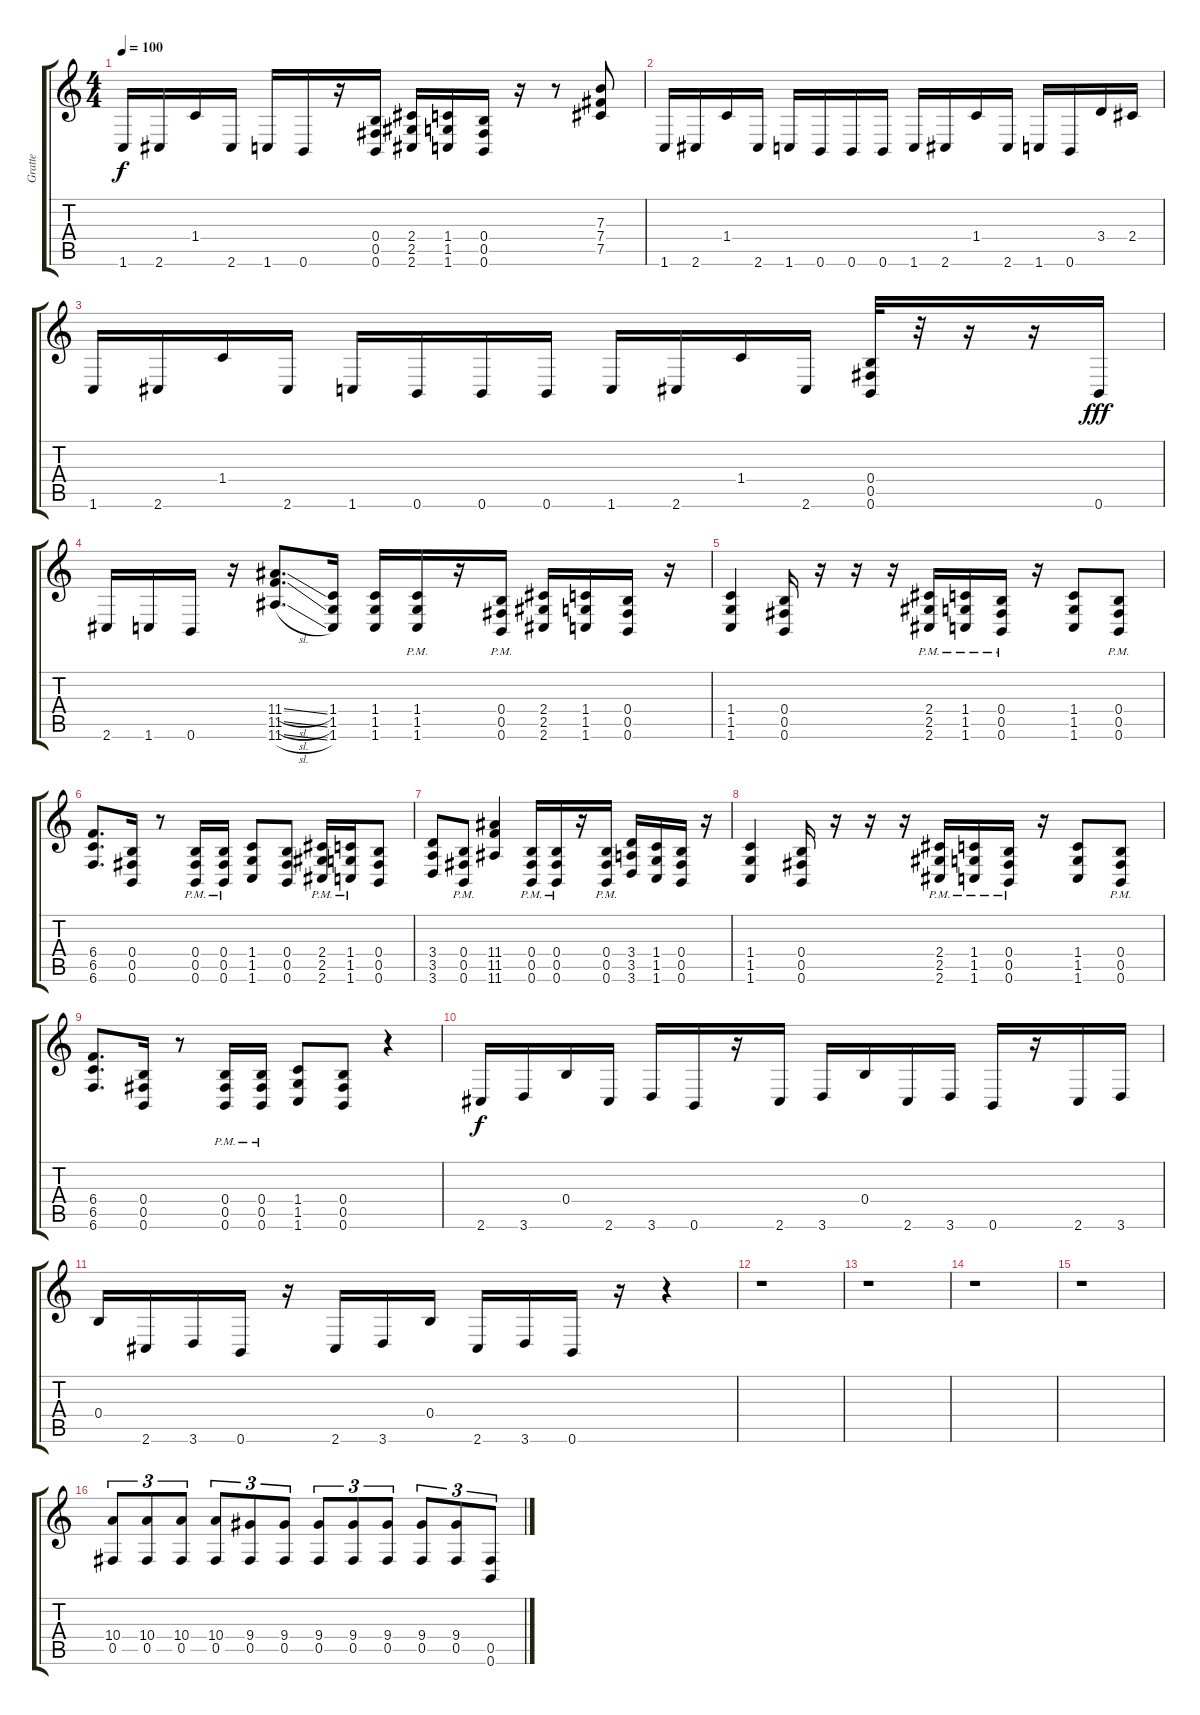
\track ("Gratte" "Gratte") {instrument distortionguitar}
\staff {score tabs}
\tuning (Db4 Ab3 E3 B2 Gb2 B1) {hide}
\ts (4 4)
\tempo 100
\clef g2
\ks c
1.6.16{dy f} 2.6.16 1.4.16 2.6.16 1.6.16 0.6.16 r.16 (0.4 0.5 0.6).16 (2.4 2.5 2.6).16 (1.4 1.5 1.6).16 (0.4 0.5 0.6).16 r.16 r.8 (7.3 7.4 7.5).8 |
1.6.16 2.6.16 1.4.16 2.6.16 1.6.16 0.6.16 0.6.16 0.6.16 1.6.16 2.6.16 1.4.16 2.6.16 1.6.16 0.6.16 3.4.16 2.4.16 |
1.6.16 2.6.16 1.4.16 2.6.16 1.6.16 0.6.16 0.6.16 0.6.16 1.6.16 2.6.16 1.4.16 2.6.16 (0.4 0.5 0.6).32 r.32 r.16 r.16 0.6.16{dy fff} |
2.6.16 1.6.16 0.6.16 r.16 (11.4{sl} 11.5{sl} 11.6{sl}).8{d} (1.4 1.5 1.6).16 (1.4 1.5 1.6).16 (1.4{pm} 1.5{pm} 1.6{pm}).16 r.16 (0.4{pm} 0.5{pm} 0.6{pm}).16 (2.4 2.5 2.6).16 (1.4 1.5 1.6).16 (0.4 0.5 0.6).16 r.16 |
(1.4 1.5 1.6).4 (0.4 0.5 0.6).16 r.16 r.16 r.16 (2.4{pm} 2.5{pm} 2.6{pm}).16 (1.4{pm} 1.5{pm} 1.6{pm}).16 (0.4{pm} 0.5{pm} 0.6{pm}).16 r.16 (1.4 1.5 1.6).8 (0.4{pm} 0.5{pm} 0.6{pm}).8 |
(6.4 6.5 6.6).8{d} (0.4 0.5 0.6).16 r.8 (0.4{pm} 0.5{pm} 0.6{pm}).16 (0.4{pm} 0.5{pm} 0.6{pm}).16 (1.4 1.5 1.6).8 (0.4 0.5 0.6).8 (2.4{pm} 2.5{pm} 2.6{pm}).16 (1.4{pm} 1.5{pm} 1.6{pm}).16 (0.4 0.5 0.6).8 |
(3.4 3.5 3.6).8 (0.4{pm} 0.5{pm} 0.6{pm}).8 (11.4 11.5 11.6).4 (0.4{pm} 0.5{pm} 0.6{pm}).16 (0.4{pm} 0.5{pm} 0.6{pm}).16 r.16 (0.4{pm} 0.5{pm} 0.6{pm}).16 (3.4 3.5 3.6).16 (1.4 1.5 1.6).16 (0.4 0.5 0.6).16 r.16 |
(1.4 1.5 1.6).4 (0.4 0.5 0.6).16 r.16 r.16 r.16 (2.4{pm} 2.5{pm} 2.6{pm}).16 (1.4{pm} 1.5{pm} 1.6{pm}).16 (0.4{pm} 0.5{pm} 0.6{pm}).16 r.16 (1.4 1.5 1.6).8 (0.4{pm} 0.5{pm} 0.6{pm}).8 |
(6.4 6.5 6.6).8{d} (0.4 0.5 0.6).16 r.8 (0.4{pm} 0.5{pm} 0.6{pm}).16 (0.4{pm} 0.5{pm} 0.6{pm}).16 (1.4 1.5 1.6).8 (0.4 0.5 0.6).8 r.4 |
2.6.16{dy f volume 13 balance 0} 3.6.16 0.4.16 2.6.16 3.6.16 0.6.16 r.16 2.6.16 3.6.16 0.4.16 2.6.16 3.6.16 0.6.16 r.16 2.6.16 3.6.16 |
0.4.16 2.6.16 3.6.16 0.6.16 r.16 2.6.16 3.6.16 0.4.16 2.6.16 3.6.16 0.6.16 r.16 r.4 |
r.1 |
r.1 |
r.1 |
r.1 |
(10.4 0.5).8{tu (3 2)} (10.4 0.5).8{tu (3 2)} (10.4 0.5).8{tu (3 2)} (10.4 0.5).8{tu (3 2)} (9.4 0.5).8{tu (3 2)} (9.4 0.5).8{tu (3 2)} (9.4 0.5).8{tu (3 2)} (9.4 0.5).8{tu (3 2)} (9.4 0.5).8{tu (3 2)} (9.4 0.5).8{tu (3 2)} (9.4 0.5).8{tu (3 2)} (0.5 0.6).8{tu (3 2)}
